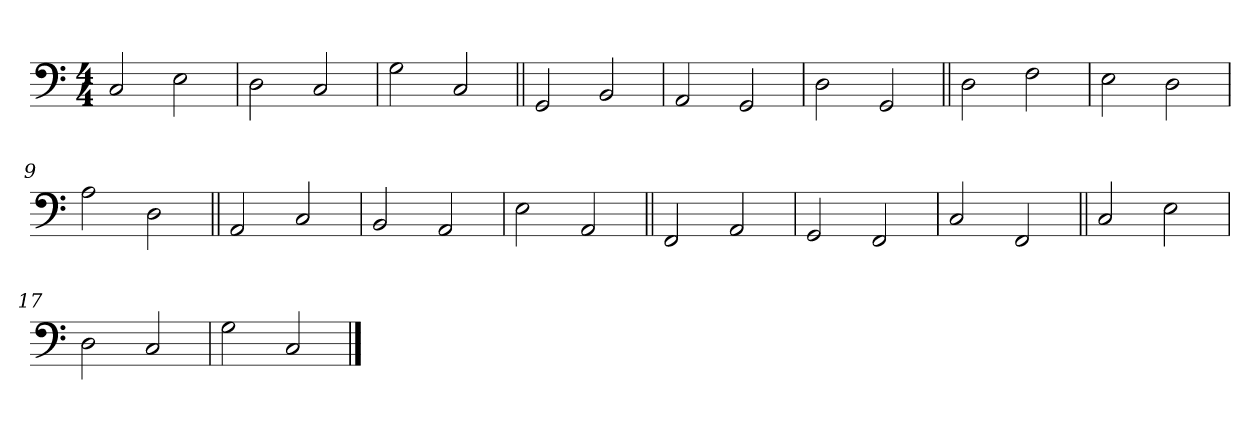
**kern
*part1
*staff1
*clefF4
*k[]
*C:
*M4/4
=1
2C/
2E\
=2
2D\
2C/
=3
2G\
2C/
=4||
2GG/
2BB/
=5
2AA/
2GG/
=6
2D\
2GG/
=7||
2D\
2F\
=8
2E\
2D\
=9
2A\
2D\
=10||
2AA/
2C/
=11
2BB/
2AA/
=12
2E\
2AA/
=13||
2FF/
2AA/
=14
2GG/
2FF/
=15
2C/
2FF/
=16||
2C/
2E\
=17
2D\
2C/
=18
2G\
2C/
==
*-
